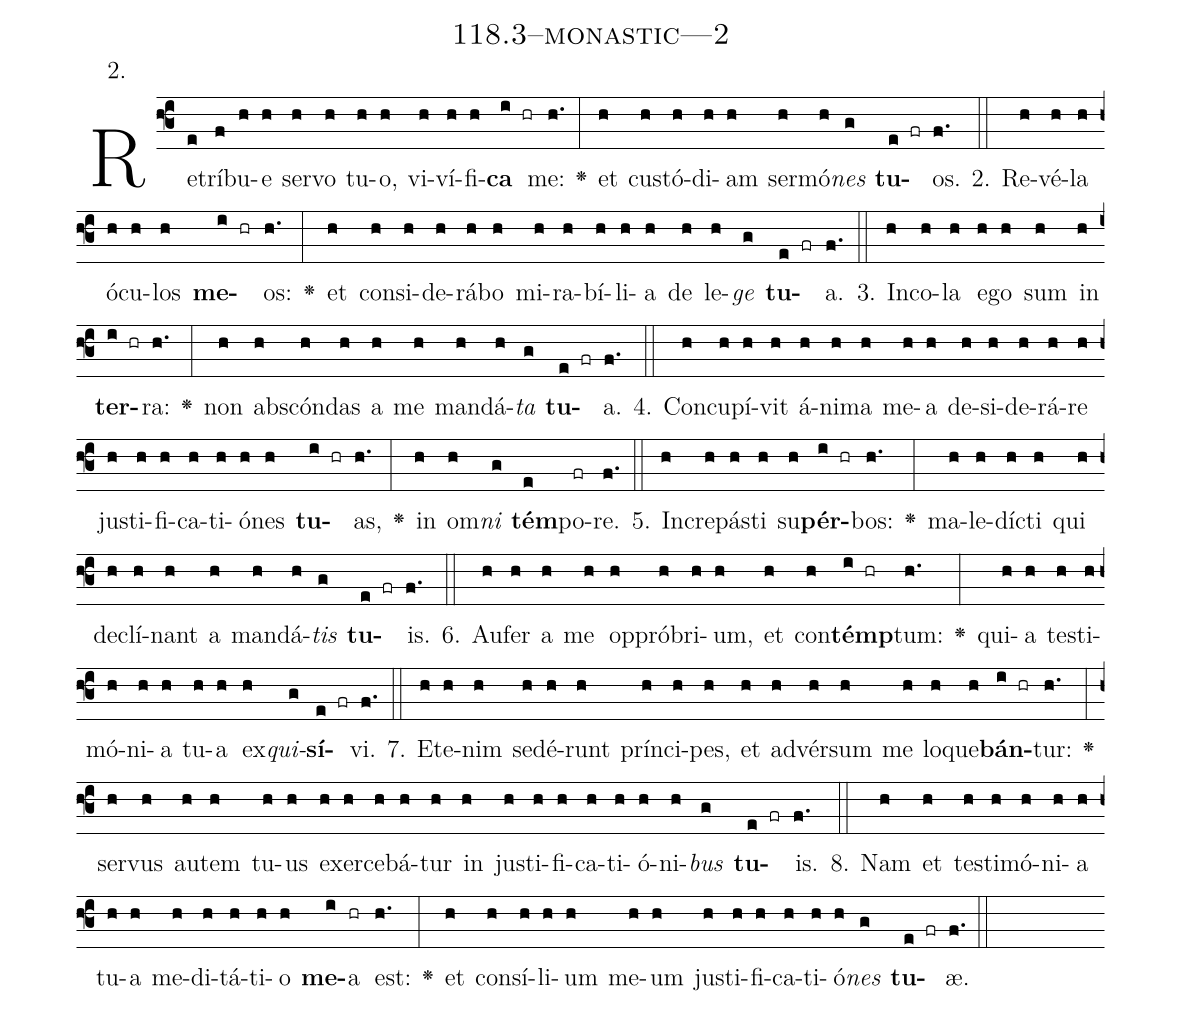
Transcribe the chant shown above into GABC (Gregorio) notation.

name: 118.3--monastic---2;
annotation: 2.;
%%
(f3)Re(e)trí(f)bu(h)e(h) ser(h)vo(h) tu(h)o,(h) vi(h)ví(h)fi(h)<b>ca</b>(i hr) me:(h.) <v>\greheightstar</v>(:) et(h) cus(h)tó(h)di(h)am(h) ser(h)mó(h)<i>nes</i>(g) <b>tu</b>(e fr)os.(f.) (::)
2. Re(h)vé(h)la(h) ó(h)cu(h)los(h) <b>me</b>(i hr)os:(h.) <v>\greheightstar</v>(:) et(h) con(h)si(h)de(h)rá(h)bo(h) mi(h)ra(h)bí(h)li(h)a(h) de(h) le(h)<i>ge</i>(g) <b>tu</b>(e fr)a.(f.) (::)
3. In(h)co(h)la(h) e(h)go(h) sum(h) in(h) <b>ter</b>(i hr)ra:(h.) <v>\greheightstar</v>(:) non(h) abs(h)cón(h)das(h) a(h) me(h) man(h)dá(h)<i>ta</i>(g) <b>tu</b>(e fr)a.(f.) (::)
4. Con(h)cu(h)pí(h)vit(h) á(h)ni(h)ma(h) me(h)a(h) de(h)si(h)de(h)rá(h)re(h) jus(h)ti(h)fi(h)ca(h)ti(h)ó(h)nes(h) <b>tu</b>(i hr)as,(h.) <v>\greheightstar</v>(:) in(h) om(h)<i>ni</i>(g) <b>tém</b>(e)po(fr)re.(f.) (::)
5. In(h)cre(h)pás(h)ti(h) su(h)<b>pér</b>(i hr)bos:(h.) <v>\greheightstar</v>(:) ma(h)le(h)díc(h)ti(h) qui(h) de(h)clí(h)nant(h) a(h) man(h)dá(h)<i>tis</i>(g) <b>tu</b>(e fr)is.(f.) (::)
6. Au(h)fer(h) a(h) me(h) op(h)pró(h)bri(h)um,(h) et(h) con(h)<b>témp</b>(i hr)tum:(h.) <v>\greheightstar</v>(:) qui(h)a(h) tes(h)ti(h)mó(h)ni(h)a(h) tu(h)a(h) ex(h)<i>qui</i>(g)<b>sí</b>(e fr)vi.(f.) (::)
7. Et(h)e(h)nim(h) se(h)dé(h)runt(h) prín(h)ci(h)pes,(h) et(h) ad(h)vér(h)sum(h) me(h) lo(h)que(h)<b>bán</b>(i hr)tur:(h.) <v>\greheightstar</v>(:) ser(h)vus(h) au(h)tem(h) tu(h)us(h) ex(h)er(h)ce(h)bá(h)tur(h) in(h) jus(h)ti(h)fi(h)ca(h)ti(h)ó(h)ni(h)<i>bus</i>(g) <b>tu</b>(e fr)is.(f.) (::)
8. Nam(h) et(h) tes(h)ti(h)mó(h)ni(h)a(h) tu(h)a(h) me(h)di(h)tá(h)ti(h)o(h) <b>me</b>(i)a(hr) est:(h.) <v>\greheightstar</v>(:) et(h) con(h)sí(h)li(h)um(h) me(h)um(h) jus(h)ti(h)fi(h)ca(h)ti(h)ó(h)<i>nes</i>(g) <b>tu</b>(e fr)æ.(f.) (::)
